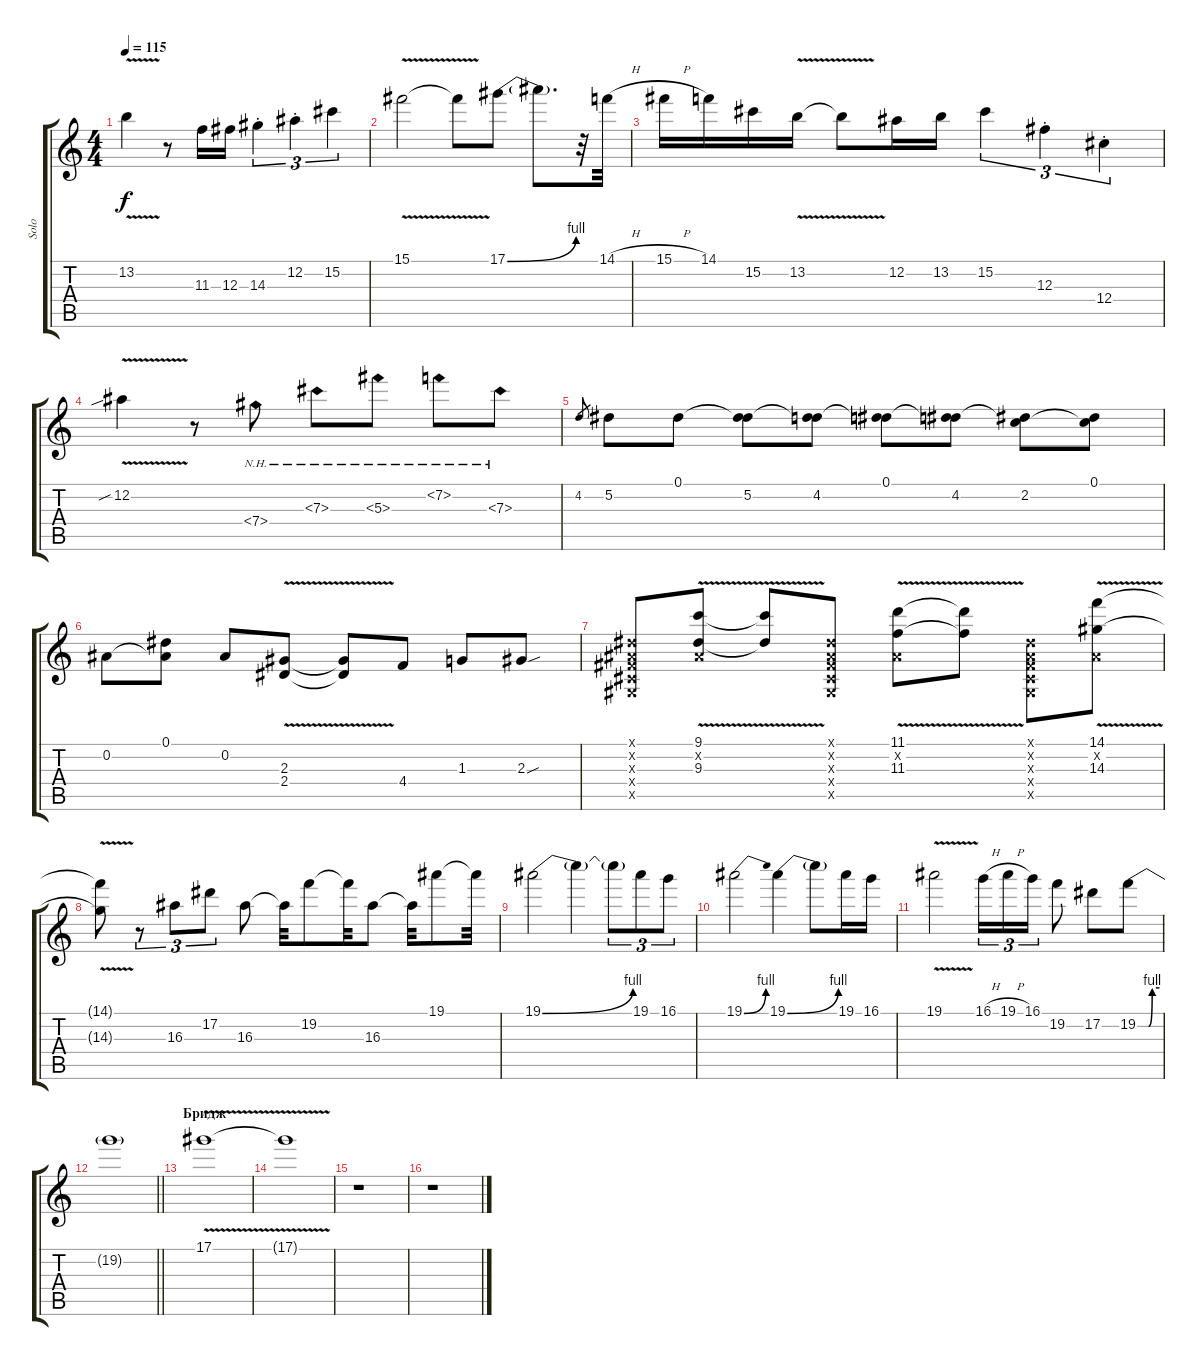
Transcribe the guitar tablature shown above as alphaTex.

\track ("Solo" "Solo") {instrument distortionguitar}
\staff {score tabs}
\tuning (Eb4 Bb3 Gb3 Db3 Ab2 Eb2) {hide}
\ts (4 4)
\tempo 115
\clef g2
\ks c
13.2{v}.4{dy f} r.8 11.3.16 12.3.16 14.3{st}.4{tu (3 2)} 12.2{st}.4{tu (3 2)} 15.2.4{tu (3 2)} |
15.1{v}.2 15.1{t}.8 17.1{be (bend 0 0 60 4)}.8 17.1{t}.8{d} r.32 14.1{h}.32 |
15.1{h}.16 14.1.16 15.2.16 13.2{v}.16 13.2{t}.8 12.2.16 13.2.16 15.2.4{tu (3 2)} 12.3{st}.4{tu (3 2)} 12.4{st}.4{tu (3 2)} |
12.2{v sib}.4 r.8 7.4{nh}.8 7.3{nh}.8 5.3{nh}.8 7.2{nh}.8 7.3{nh}.8 |
4.2.8{gr} 5.2.8 0.1.8 (0.1{t} 5.2).8 (0.1{t} 4.2).8 (0.1 4.2{t}).8 (0.1{t} 4.2).8 (0.1{t} 2.2).8 (0.1 2.2{t}).8 |
0.2.8 (0.1 0.2{t}).8 0.2.8 (2.3{v} 2.4{v}).8 (2.3{t} 2.4{t}).8 4.4.8 1.3.8 2.3{sou}.8 |
(0.1{x} 0.2{x} 0.3{x} 0.4{x} 0.5{x}).8 (9.1{v} 0.2{x} 9.3{v}).8 (9.1{t} 9.3{t}).8 (0.1{x} 0.2{x} 0.3{x} 0.4{x} 0.5{x}).8 (11.1{v} 0.2{x} 11.3{v}).8 (11.1{t} 11.3{t}).8 (0.1{x} 0.2{x} 0.3{x} 0.4{x} 0.5{x}).8 (14.1{v} 0.2{x} 14.3{v}).8 |
(14.1{t} 14.3{t}).8 r.8{tu (3 2)} 16.3.8{tu (3 2)} 17.2.8{tu (3 2)} 16.3.8 16.3{t}.32 19.2.8 19.2{t}.32 16.3.8 16.3{t}.32 19.1.8 19.1{t}.32 |
19.1{be (bend 0 0 60 4)}.2 19.1{t}.4 19.1{t}.8{tu (3 2)} 19.1.8{tu (3 2)} 16.1.8{tu (3 2)} |
19.1{be (bend 0 0 60 4)}.2 19.1{be (bend 0 0 60 4)}.4 19.1{t}.8 19.1.16 16.1.16 |
19.1{v}.2 16.1{h}.16{tu (3 2)} 19.1{h}.16{tu (3 2)} 16.1.16{tu (3 2)} 19.2.8 17.2.8 19.2{be (custom 0 0 30 0 40 4 60 4)}.8 |
\barLineRight lightlight
19.2{t}.1 |
\section ("" "Бридж")
17.1{v}.1{volume 0} |
17.1{t}.1 |
r.1 |
r.1
